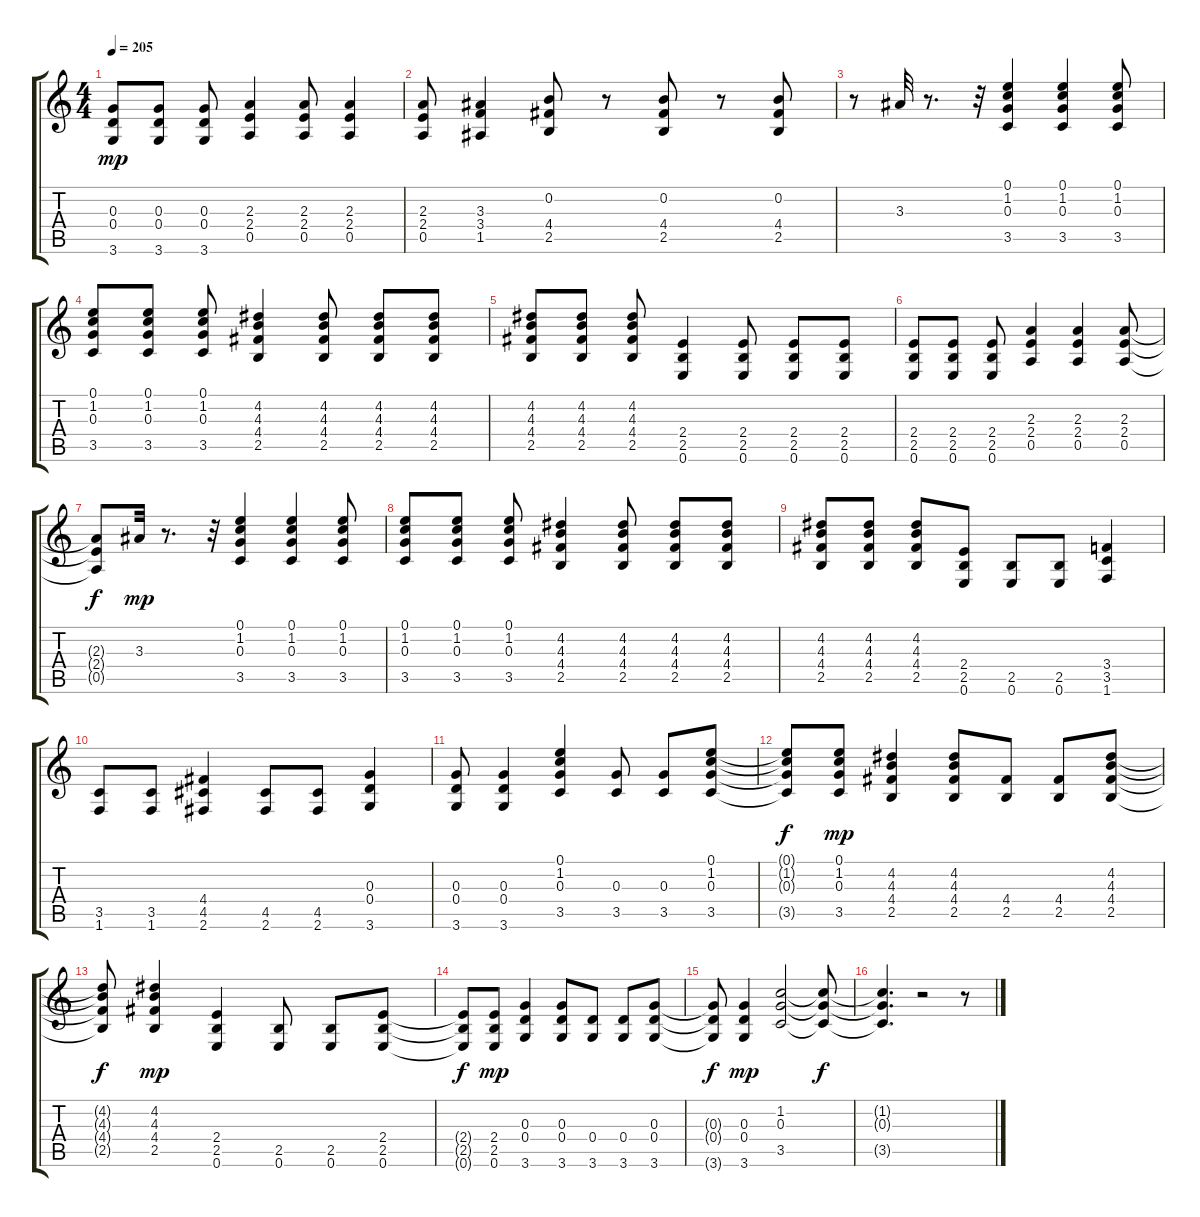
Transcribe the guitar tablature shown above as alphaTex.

\track "" {instrument distortionguitar}
\staff {score tabs}
\tuning (E4 B3 G3 D3 A2 E2) {hide}
\ts (4 4)
\tempo 205
\clef g2
\ks c
(0.3 0.4 3.6).8{dy mp} (0.3 0.4 3.6).8 (0.3 0.4 3.6).8 (2.3 2.4 0.5).4 (2.3 2.4 0.5).8 (2.3 2.4 0.5).4 |
(2.3 2.4 0.5).8 (3.3 3.4 1.5).4 (0.2 4.4 2.5).8 r.8 (0.2 4.4 2.5).8 r.8 (0.2 4.4 2.5).8 |
r.8 3.3.32 r.8{d} r.32 (0.1 1.2 0.3 3.5).4 (0.1 1.2 0.3 3.5).4 (0.1 1.2 0.3 3.5).8 |
(0.1 1.2 0.3 3.5).8 (0.1 1.2 0.3 3.5).8 (0.1 1.2 0.3 3.5).8 (4.2 4.3 4.4 2.5).4 (4.2 4.3 4.4 2.5).8 (4.2 4.3 4.4 2.5).8 (4.2 4.3 4.4 2.5).8 |
(4.2 4.3 4.4 2.5).8 (4.2 4.3 4.4 2.5).8 (4.2 4.3 4.4 2.5).8 (2.4 2.5 0.6).4 (2.4 2.5 0.6).8 (2.4 2.5 0.6).8 (2.4 2.5 0.6).8 |
(2.4 2.5 0.6).8 (2.4 2.5 0.6).8 (2.4 2.5 0.6).8 (2.3 2.4 0.5).4 (2.3 2.4 0.5).4 (2.3 2.4 0.5).8 |
(2.3{t} 2.4{t} 0.5{t}).8{dy f} 3.3.32{dy mp} r.8{d} r.32 (0.1 1.2 0.3 3.5).4 (0.1 1.2 0.3 3.5).4 (0.1 1.2 0.3 3.5).8 |
(0.1 1.2 0.3 3.5).8 (0.1 1.2 0.3 3.5).8 (0.1 1.2 0.3 3.5).8 (4.2 4.3 4.4 2.5).4 (4.2 4.3 4.4 2.5).8 (4.2 4.3 4.4 2.5).8 (4.2 4.3 4.4 2.5).8 |
(4.2 4.3 4.4 2.5).8 (4.2 4.3 4.4 2.5).8 (4.2 4.3 4.4 2.5).8 (2.4 2.5 0.6).8 (2.5 0.6).8 (2.5 0.6).8 (3.4 3.5 1.6).4 |
(3.5 1.6).8 (3.5 1.6).8 (4.4 4.5 2.6).4 (4.5 2.6).8 (4.5 2.6).8 (0.3 0.4 3.6).4 |
(0.3 0.4 3.6).8 (0.3 0.4 3.6).4 (0.1 1.2 0.3 3.5).4 (0.3 3.5).8 (0.3 3.5).8 (0.1 1.2 0.3 3.5).8 |
(0.1{t} 1.2{t} 0.3{t} 3.5{t}).8{dy f} (0.1 1.2 0.3 3.5).8{dy mp} (4.2 4.3 4.4 2.5).4 (4.2 4.3 4.4 2.5).8 (4.4 2.5).8 (4.4 2.5).8 (4.2 4.3 4.4 2.5).8 |
(4.2{t} 4.3{t} 4.4{t} 2.5{t}).8{dy f} (4.2 4.3 4.4 2.5).4{dy mp} (2.4 2.5 0.6).4 (2.5 0.6).8 (2.5 0.6).8 (2.4 2.5 0.6).8 |
(2.4{t} 2.5{t} 0.6{t}).8{dy f} (2.4 2.5 0.6).8{dy mp} (0.3 0.4 3.6).4 (0.3 0.4 3.6).8 (0.4 3.6).8 (0.4 3.6).8 (0.3 0.4 3.6).8 |
(0.3{t} 0.4{t} 3.6{t}).8{dy f} (0.3 0.4 3.6).4{dy mp} (1.2 0.3 3.5).2 (1.2{t} 0.3{t} 3.5{t}).8{dy f} |
(1.2{t} 0.3{t} 3.5{t}).4{d} r.2 r.8
